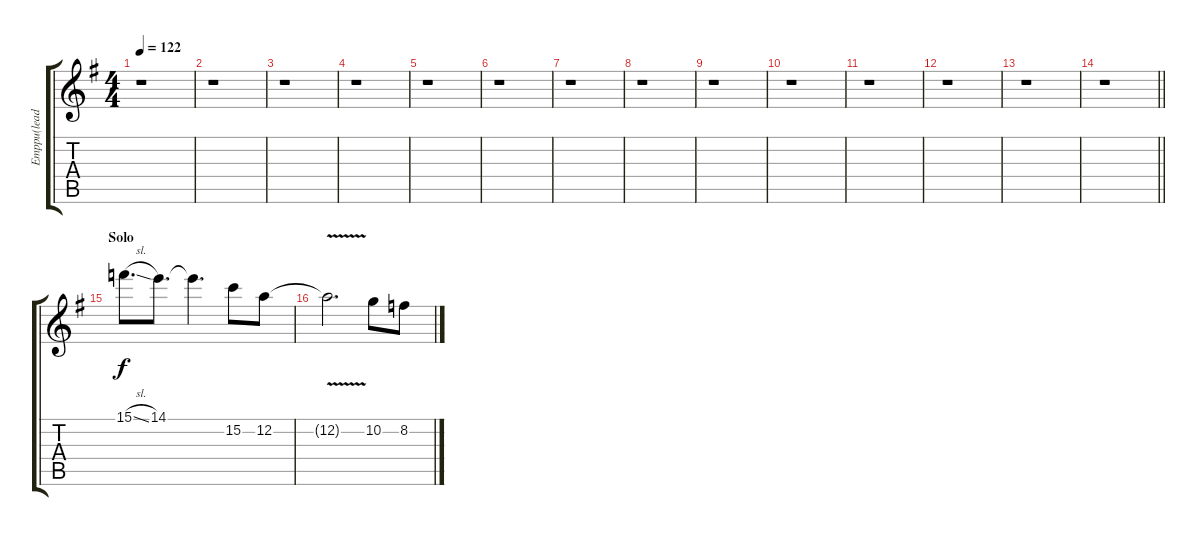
\track ("Emppu(lead)" "Emppu(lead") {instrument overdrivenguitar}
\staff {score tabs}
\tuning (D4 A3 F3 C3 G2 D2) {hide}
\ts (4 4)
\tempo 122
\clef g2
\ks g
r.1{dy f} |
r.1 |
r.1 |
r.1 |
r.1 |
r.1 |
r.1 |
r.1 |
r.1 |
r.1 |
r.1 |
r.1 |
r.1 |
\barLineRight lightlight
r.1 |
\section ("" "Solo")
15.1{sl}.8{d} 14.1.8{d} 14.1{t}.4{d} 15.2.8 12.2.8 |
12.2{v t}.2{d} 10.2.8 8.2.8
